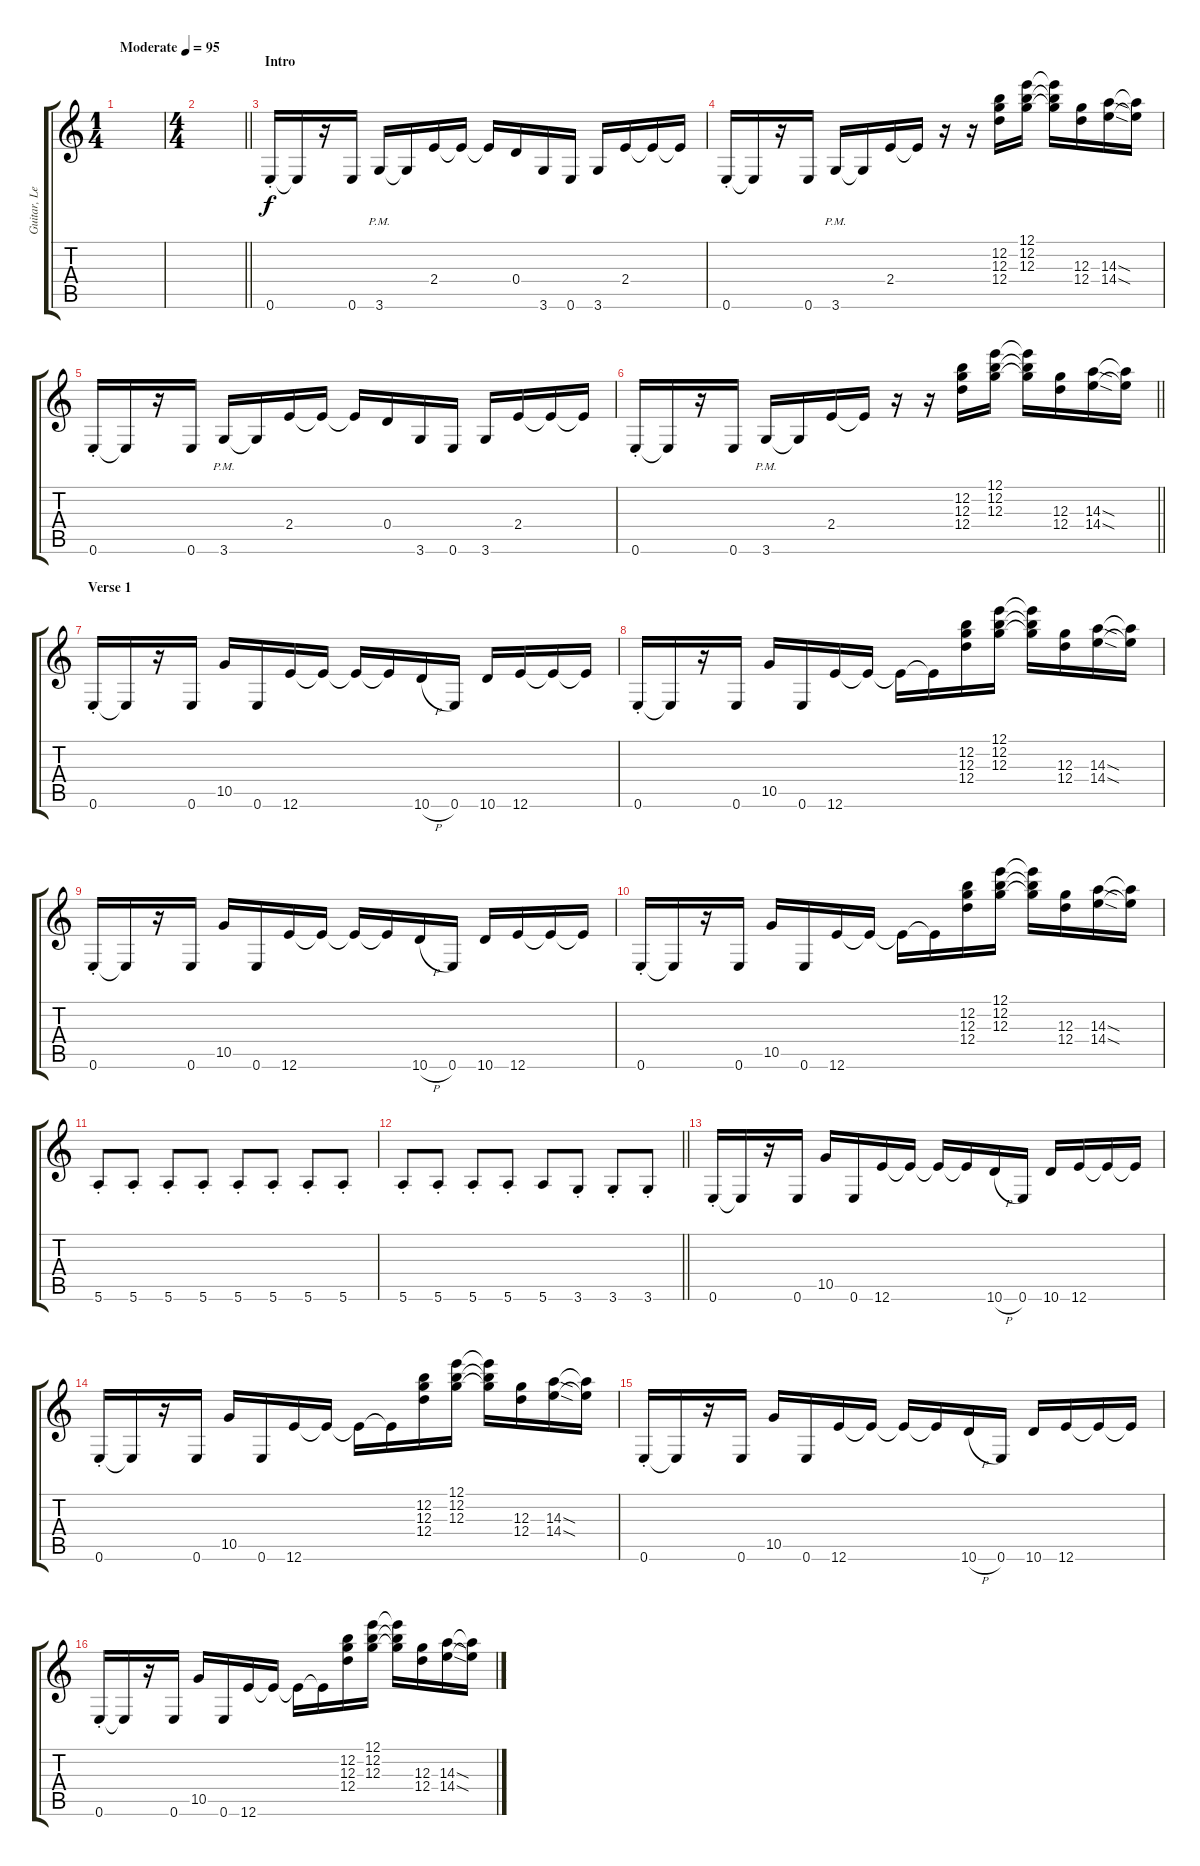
\track ("Guitar, Lead" "Guitar, Le") {instrument overdrivenguitar}
\staff {score tabs}
\tuning (E4 B3 G3 D3 A2 E2) {hide}
\ts (1 4)
\tempo (95 "Moderate")
\clef g2
\ks c
|
\ts (4 4)
\barLineRight lightlight
|
\section ("" "Intro")
0.6{st}.16 0.6{t}.16 r.16 0.6.16 3.6{pm}.16 3.6{t}.16 2.4.16 2.4{t}.16 2.4{t}.16 0.4.16 3.6.16 0.6.16 3.6.16 2.4.16 2.4{t}.16 2.4{t}.16 |
0.6{st}.16 0.6{t}.16 r.16 0.6.16 3.6{pm}.16 3.6{t}.16 2.4.16 2.4{t}.16 r.16 r.16 (12.2 12.3 12.4).16 (12.1 12.2 12.3).16 (12.1{t} 12.2{t} 12.3{t}).16 (12.3 12.4).16 (14.3{sod} 14.4{sod}).16 (14.3{t} 14.4{t}).16 |
0.6{st}.16 0.6{t}.16 r.16 0.6.16 3.6{pm}.16 3.6{t}.16 2.4.16 2.4{t}.16 2.4{t}.16 0.4.16 3.6.16 0.6.16 3.6.16 2.4.16 2.4{t}.16 2.4{t}.16 |
\barLineRight lightlight
0.6{st}.16 0.6{t}.16 r.16 0.6.16 3.6{pm}.16 3.6{t}.16 2.4.16 2.4{t}.16 r.16 r.16 (12.2 12.3 12.4).16 (12.1 12.2 12.3).16 (12.1{t} 12.2{t} 12.3{t}).16 (12.3 12.4).16 (14.3{sod} 14.4{sod}).16 (14.3{t} 14.4{t}).16 |
\section ("" "Verse 1")
0.6{st}.16 0.6{t}.16 r.16 0.6.16 10.5.16 0.6.16 12.6.16 12.6{t}.16 12.6{t}.16 12.6{t}.16 10.6{h}.16 0.6.16 10.6.16 12.6.16 12.6{t}.16 12.6{t}.16 |
0.6{st}.16 0.6{t}.16 r.16 0.6.16 10.5.16 0.6.16 12.6.16 12.6{t}.16 12.6{t}.16 12.6{t}.16 (12.2 12.3 12.4).16 (12.1 12.2 12.3).16 (12.1{t} 12.2{t} 12.3{t}).16 (12.3 12.4).16 (14.3{sod} 14.4{sod}).16 (14.3{t} 14.4{t}).16 |
0.6{st}.16 0.6{t}.16 r.16 0.6.16 10.5.16 0.6.16 12.6.16 12.6{t}.16 12.6{t}.16 12.6{t}.16 10.6{h}.16 0.6.16 10.6.16 12.6.16 12.6{t}.16 12.6{t}.16 |
0.6{st}.16 0.6{t}.16 r.16 0.6.16 10.5.16 0.6.16 12.6.16 12.6{t}.16 12.6{t}.16 12.6{t}.16 (12.2 12.3 12.4).16 (12.1 12.2 12.3).16 (12.1{t} 12.2{t} 12.3{t}).16 (12.3 12.4).16 (14.3{sod} 14.4{sod}).16 (14.3{t} 14.4{t}).16 |
5.6{st}.8 5.6{st}.8 5.6{st}.8 5.6{st}.8 5.6{st}.8 5.6{st}.8 5.6{st}.8 5.6{st}.8 |
\barLineRight lightlight
5.6{st}.8 5.6{st}.8 5.6{st}.8 5.6{st}.8 5.6.8 3.6{st}.8 3.6{st}.8 3.6{st}.8 |
0.6{st}.16 0.6{t}.16 r.16 0.6.16 10.5.16 0.6.16 12.6.16 12.6{t}.16 12.6{t}.16 12.6{t}.16 10.6{h}.16 0.6.16 10.6.16 12.6.16 12.6{t}.16 12.6{t}.16 |
0.6{st}.16 0.6{t}.16 r.16 0.6.16 10.5.16 0.6.16 12.6.16 12.6{t}.16 12.6{t}.16 12.6{t}.16 (12.2 12.3 12.4).16 (12.1 12.2 12.3).16 (12.1{t} 12.2{t} 12.3{t}).16 (12.3 12.4).16 (14.3{sod} 14.4{sod}).16 (14.3{t} 14.4{t}).16 |
0.6{st}.16 0.6{t}.16 r.16 0.6.16 10.5.16 0.6.16 12.6.16 12.6{t}.16 12.6{t}.16 12.6{t}.16 10.6{h}.16 0.6.16 10.6.16 12.6.16 12.6{t}.16 12.6{t}.16 |
0.6{st}.16 0.6{t}.16 r.16 0.6.16 10.5.16 0.6.16 12.6.16 12.6{t}.16 12.6{t}.16 12.6{t}.16 (12.2 12.3 12.4).16 (12.1 12.2 12.3).16 (12.1{t} 12.2{t} 12.3{t}).16 (12.3 12.4).16 (14.3{sod} 14.4{sod}).16 (14.3{t} 14.4{t}).16
